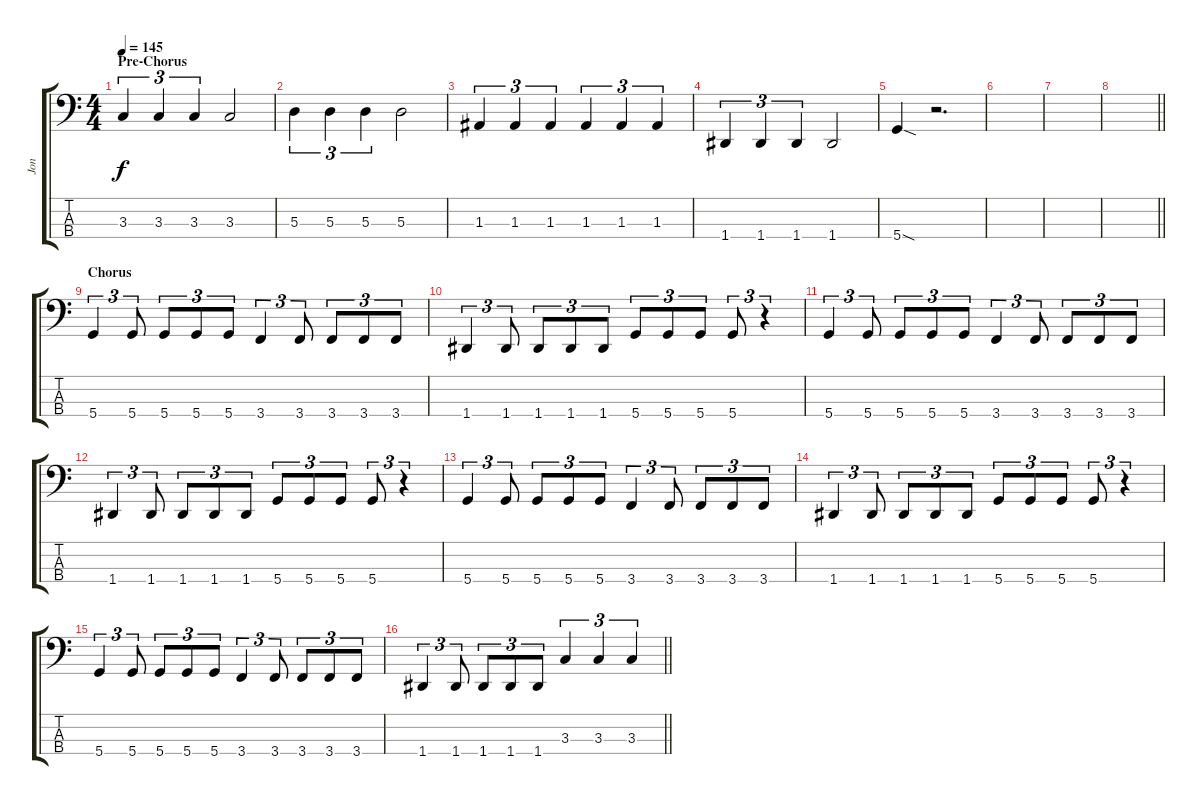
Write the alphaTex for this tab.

\track ("Jon" "Jon") {instrument electricbassfinger}
\staff {score tabs}
\tuning (G2 D2 A1 D1) {hide}
\ts (4 4)
\section ("" "Pre-Chorus")
\tempo 145
\clef f4
\ks c
3.3.4{tu (3 2) dy f} 3.3.4{tu (3 2)} 3.3.4{tu (3 2)} 3.3.2 |
5.3.4{tu (3 2)} 5.3.4{tu (3 2)} 5.3.4{tu (3 2)} 5.3.2 |
1.3.4{tu (3 2)} 1.3.4{tu (3 2)} 1.3.4{tu (3 2)} 1.3.4{tu (3 2)} 1.3.4{tu (3 2)} 1.3.4{tu (3 2)} |
1.4.4{tu (3 2)} 1.4.4{tu (3 2)} 1.4.4{tu (3 2)} 1.4.2 |
5.4{sod}.4 r.2{d} |
|
|
\barLineRight lightlight
|
\section ("" "Chorus")
5.4.4{tu (3 2)} 5.4.8{tu (3 2)} 5.4.8{tu (3 2)} 5.4.8{tu (3 2)} 5.4.8{tu (3 2)} 3.4.4{tu (3 2)} 3.4.8{tu (3 2)} 3.4.8{tu (3 2)} 3.4.8{tu (3 2)} 3.4.8{tu (3 2)} |
1.4.4{tu (3 2)} 1.4.8{tu (3 2)} 1.4.8{tu (3 2)} 1.4.8{tu (3 2)} 1.4.8{tu (3 2)} 5.4.8{tu (3 2)} 5.4.8{tu (3 2)} 5.4.8{tu (3 2)} 5.4.8{tu (3 2)} r.4{tu (3 2)} |
5.4.4{tu (3 2)} 5.4.8{tu (3 2)} 5.4.8{tu (3 2)} 5.4.8{tu (3 2)} 5.4.8{tu (3 2)} 3.4.4{tu (3 2)} 3.4.8{tu (3 2)} 3.4.8{tu (3 2)} 3.4.8{tu (3 2)} 3.4.8{tu (3 2)} |
1.4.4{tu (3 2)} 1.4.8{tu (3 2)} 1.4.8{tu (3 2)} 1.4.8{tu (3 2)} 1.4.8{tu (3 2)} 5.4.8{tu (3 2)} 5.4.8{tu (3 2)} 5.4.8{tu (3 2)} 5.4.8{tu (3 2)} r.4{tu (3 2)} |
5.4.4{tu (3 2)} 5.4.8{tu (3 2)} 5.4.8{tu (3 2)} 5.4.8{tu (3 2)} 5.4.8{tu (3 2)} 3.4.4{tu (3 2)} 3.4.8{tu (3 2)} 3.4.8{tu (3 2)} 3.4.8{tu (3 2)} 3.4.8{tu (3 2)} |
1.4.4{tu (3 2)} 1.4.8{tu (3 2)} 1.4.8{tu (3 2)} 1.4.8{tu (3 2)} 1.4.8{tu (3 2)} 5.4.8{tu (3 2)} 5.4.8{tu (3 2)} 5.4.8{tu (3 2)} 5.4.8{tu (3 2)} r.4{tu (3 2)} |
5.4.4{tu (3 2)} 5.4.8{tu (3 2)} 5.4.8{tu (3 2)} 5.4.8{tu (3 2)} 5.4.8{tu (3 2)} 3.4.4{tu (3 2)} 3.4.8{tu (3 2)} 3.4.8{tu (3 2)} 3.4.8{tu (3 2)} 3.4.8{tu (3 2)} |
\barLineRight lightlight
1.4.4{tu (3 2)} 1.4.8{tu (3 2)} 1.4.8{tu (3 2)} 1.4.8{tu (3 2)} 1.4.8{tu (3 2)} 3.3.4{tu (3 2)} 3.3.4{tu (3 2)} 3.3.4{tu (3 2)}
